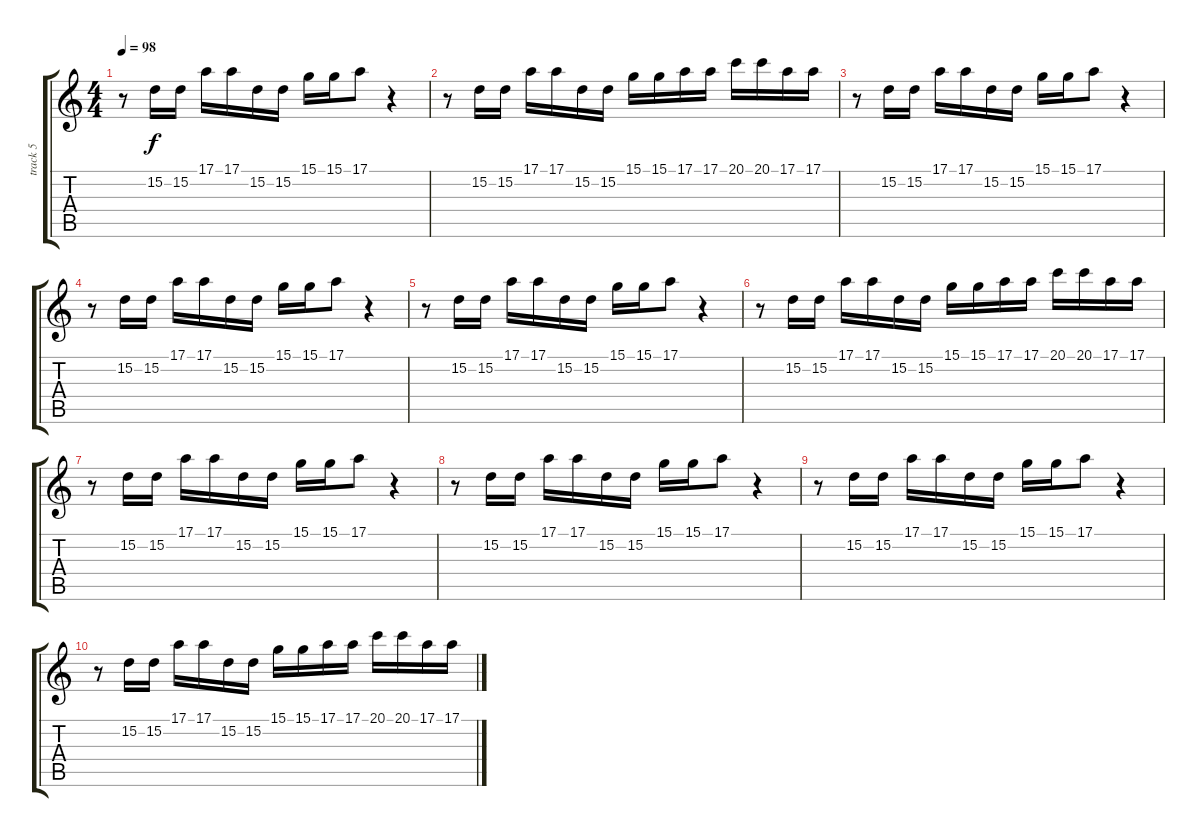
\track ("track 5" "track 5") {instrument electricgrandpiano}
\staff {score tabs}
\tuning (E4 B3 G3 D3 A2 E2) {hide}
\ts (4 4)
\tempo 98
\clef g2
\ks c
r.8{dy f} 15.2.16 15.2.16 17.1.16 17.1.16 15.2.16 15.2.16 15.1.16 15.1.16 17.1.8 r.4 |
r.8 15.2.16 15.2.16 17.1.16 17.1.16 15.2.16 15.2.16 15.1.16 15.1.16 17.1.16 17.1.16 20.1.16 20.1.16 17.1.16 17.1.16 |
r.8 15.2.16 15.2.16 17.1.16 17.1.16 15.2.16 15.2.16 15.1.16 15.1.16 17.1.8 r.4 |
r.8 15.2.16 15.2.16 17.1.16 17.1.16 15.2.16 15.2.16 15.1.16 15.1.16 17.1.8 r.4 |
r.8 15.2.16 15.2.16 17.1.16 17.1.16 15.2.16 15.2.16 15.1.16 15.1.16 17.1.8 r.4 |
r.8 15.2.16 15.2.16 17.1.16 17.1.16 15.2.16 15.2.16 15.1.16 15.1.16 17.1.16 17.1.16 20.1.16 20.1.16 17.1.16 17.1.16 |
r.8 15.2.16 15.2.16 17.1.16 17.1.16 15.2.16 15.2.16 15.1.16 15.1.16 17.1.8 r.4 |
r.8 15.2.16 15.2.16 17.1.16 17.1.16 15.2.16 15.2.16 15.1.16 15.1.16 17.1.8 r.4 |
r.8 15.2.16 15.2.16 17.1.16 17.1.16 15.2.16 15.2.16 15.1.16 15.1.16 17.1.8 r.4 |
r.8 15.2.16 15.2.16 17.1.16 17.1.16 15.2.16 15.2.16 15.1.16 15.1.16 17.1.16 17.1.16 20.1.16 20.1.16 17.1.16 17.1.16
